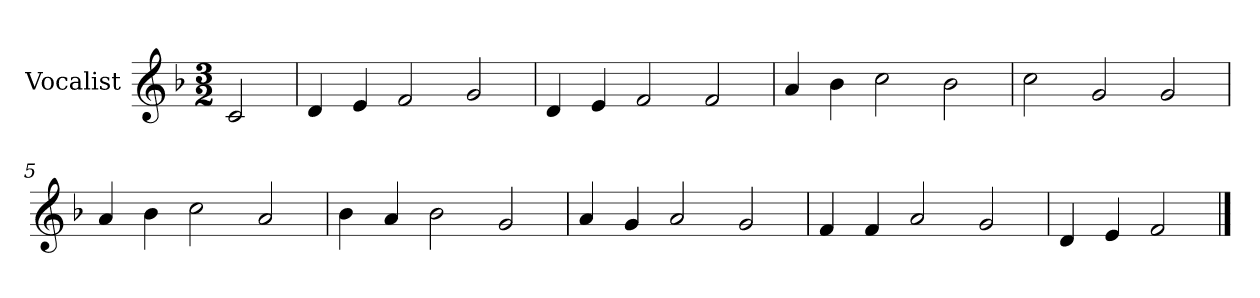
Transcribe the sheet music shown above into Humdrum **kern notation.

**kern
*part1
*staff1
*I"Vocalist
*k[b-]
*F:
*M3/2
=
2c
=1
4d
4e
2f
2g
=2
4d
4e
2f
2f
=3
4a
4b-
2cc
2b-
=4
2cc
2g
2g
=5
4a
4b-
2cc
2a
=6
4b-
4a
2b-
2g
=7
4a
4g
2a
2g
=8
4f
4f
2a
2g
=9
4d
4e
2f
==
*-
